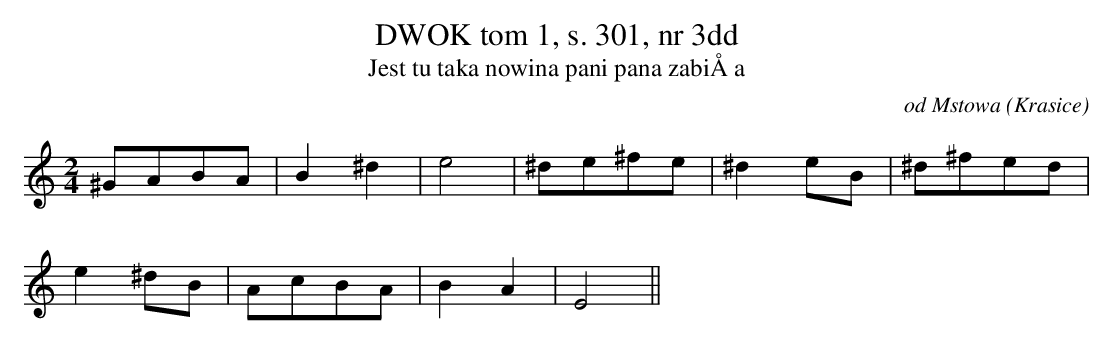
X:1
T:DWOK tom 1, s. 301, nr 3dd
T:Jest tu taka nowina pani pana zabiÅa
O:od Mstowa (Krasice)
M:2/4
L:1/8
K:C
^GABA | B2^d2 | e4 |^de^fe | ^d2eB |^d^fed |
 e2^dB |AcBA | B2A2 | E4||
